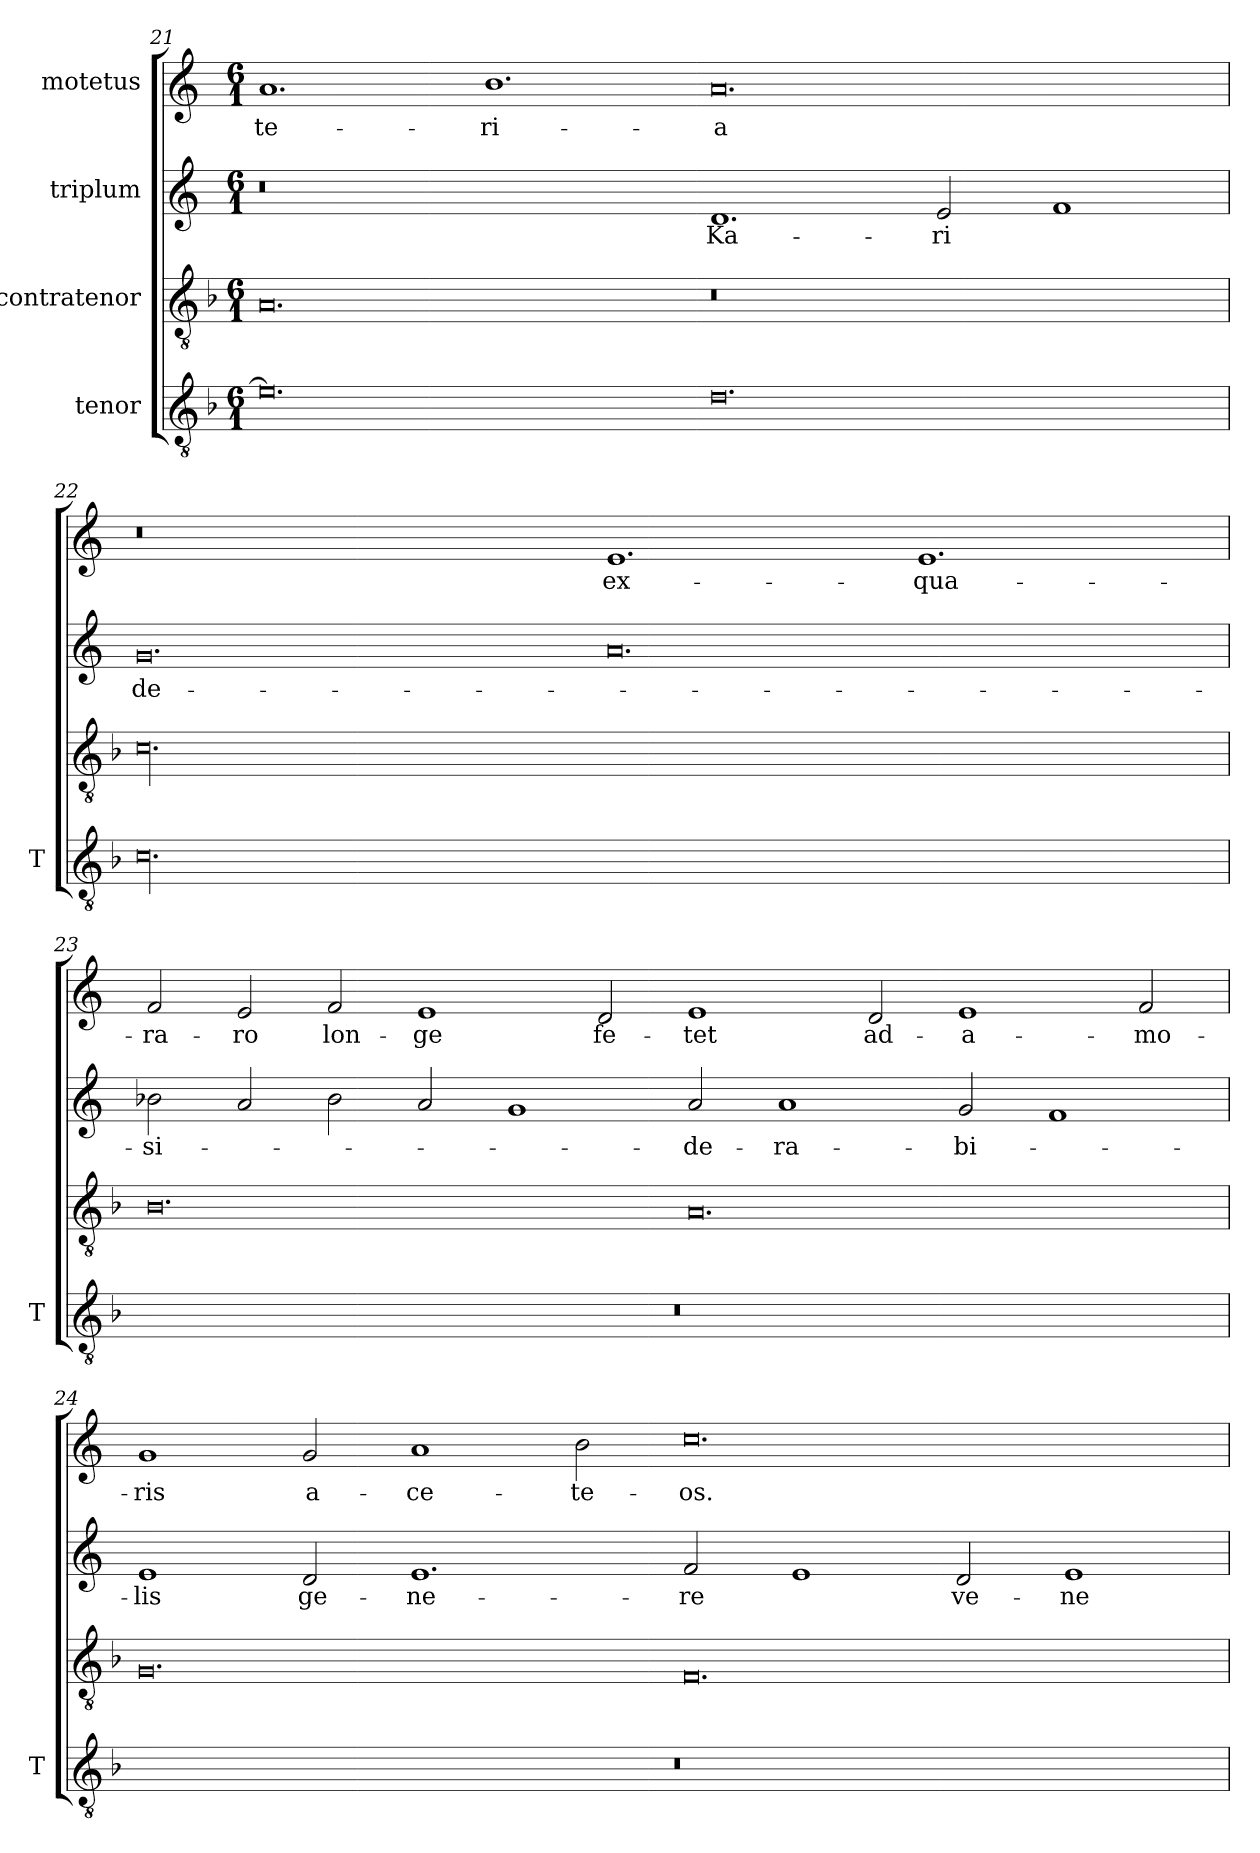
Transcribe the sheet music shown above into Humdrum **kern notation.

**kern	**kern	**kern	**text	**kern	**text
*part4	*part3	*part2	*part2	*part1	*part1
*staff4	*staff3	*staff2	*staff2	*staff1	*staff1
*I"tenor	*I"contratenor	*I"triplum	*	*I"motetus	*
*I'T	*	*	*	*	*
*clefGv2	*clefGv2	*clefG2	*	*clefG2	*
*k[b-]	*k[b-]	*k[]	*	*k[]	*
*F:	*F:	*C:	*	*C:	*
*M6/1	*M6/1	*M6/1	*	*M6/1	*
=21	=21	=21	=21	=21	=21
0.e\]	0.A/	0.r	.	1.a/	-te-
.	.	.	.	1.b\	-ri-
0.d\	0.r	1.d/	Ka-	0.a/	-a
.	.	2e/	-ri	.	.
.	.	1f/	.	.	.
=22	=22	=22	=22	=22	=22
00.c\	00.c\	0.g/	de-	0.r	.
.	.	0.a/	.	1.e/	ex-
.	.	.	.	1.e/	qua-
=23	=23	=23	=23	=23	=23
00.r	0.B-\	2b-X\	-si-	2f/	ra-
.	.	2a/	.	2e/	-ro
.	.	2b-\	.	2f/	lon-
.	.	2a/	.	1e/	-ge
.	.	1g/	.	.	.
.	.	.	.	2d/	fe-
.	0.A/	2a/	-de-	1e/	-tet
.	.	1a/	-ra-	.	.
.	.	.	.	2d/	ad-
.	.	2g/	-bi-	1e/	a-
.	.	1f/	.	.	.
.	.	.	.	2f/	-mo-
=24	=24	=24	=24	=24	=24
00.r	0.G/	1e/	-lis	1g/	-ris
.	.	2d/	ge-	2g/	a-
.	.	1.e/	-ne-	1a/	-ce-
.	.	.	.	2b\	-te-
.	0.F/	2f/	-re	0.cc\	-os.
.	.	1e/	.	.	.
.	.	2d/	ve-	.	.
.	.	1e/	-ne-	.	.
=	=	=	=	=	=
*-	*-	*-	*-	*-	*-
